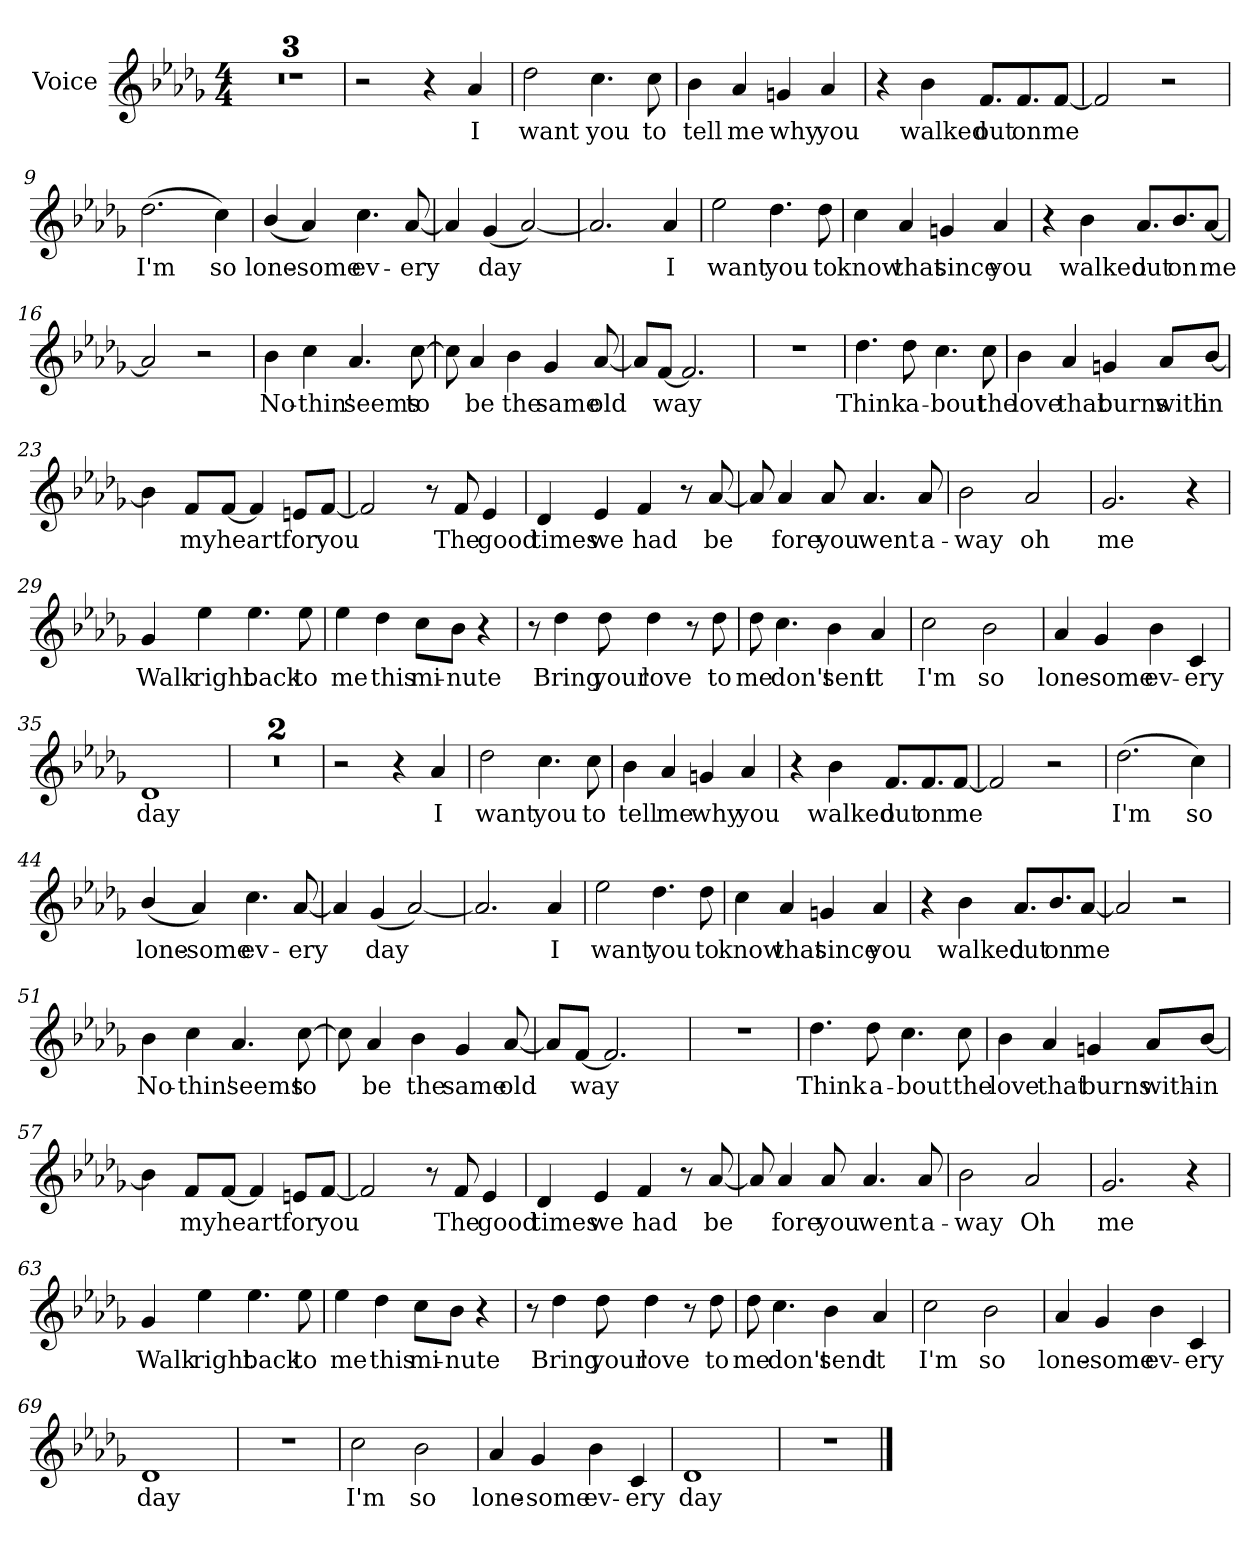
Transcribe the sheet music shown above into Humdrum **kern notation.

**kern	**text
*part1	*part1
*staff1	*staff1
*I"Voice	*
*I'Vo.	*
*clefG2	*
*k[b-e-a-d-g-]	*
*M4/4	*
=1	=1
1r	.
=2	=2
1r	.
=3	=3
1r	.
=4	=4
2r	.
4r	.
!	!LO:LY:b
4a-/	I
=5	=5
!	!LO:LY:b
2dd-\	want
!	!LO:LY:b
4.cc\	you
!	!LO:LY:b
8cc\	to
=6	=6
!	!LO:LY:b
4b-\	tell
!	!LO:LY:b
4a-/	me
!	!LO:LY:b
4gn/	why
!	!LO:LY:b
4a-/	you
=7	=7
4r	.
!	!LO:LY:b
4b-\	walked
!	!LO:LY:b
8.f/L	out
!	!LO:LY:b
8.f/	on
!	!LO:LY:b
[8f/J	me
!!LO:LB:g=z
=8	=8
2f/]	.
2r	.
=9	=9
!	!LO:LY:b
(>2.dd-\	I'm
!	!LO:LY:b
4cc\)	so
=10	=10
!	!LO:LY:b
(<4b-/	lone-
!	!LO:LY:b
4a-/)	-some
!	!LO:LY:b
4.cc\	ev-
!	!LO:LY:b
[8a-/	-ery
=11	=11
4a-/]	.
!	!LO:LY:b
(<4g-/	day
[2a-/)	.
=12	=12
2.a-/]	.
!	!LO:LY:b
4a-/	I
=13	=13
!	!LO:LY:b
2ee-\	want
!	!LO:LY:b
4.dd-\	you
!	!LO:LY:b
8dd-\	to
!!LO:LB:g=z
=14	=14
!	!LO:LY:b
4cc\	know
!	!LO:LY:b
4a-/	that
!	!LO:LY:b
4gn/	since
!	!LO:LY:b
4a-/	you
=15	=15
4r	.
!	!LO:LY:b
4b-\	walked
!	!LO:LY:b
8.a-/L	out
!	!LO:LY:b
8.b-/	on
!	!LO:LY:b
[8a-/J	me
=16	=16
2a-/]	.
2r	.
=17	=17
!	!LO:LY:b
4b-\	No-
!	!LO:LY:b
4cc\	-thin'
!	!LO:LY:b
4.a-/	seems
!	!LO:LY:b
[8cc\	to
!!LO:LB:g=z
=18	=18
8cc\]	.
!	!LO:LY:b
4a-/	be
!	!LO:LY:b
4b-\	the
!	!LO:LY:b
4g-/	same
!	!LO:LY:b
[8a-/	old
=19	=19
8a-/L]	.
!	!LO:LY:b
[8f/J	way
2.f/]	.
=20	=20
1r	.
=21	=21
!	!LO:LY:b
4.dd-\	Think
!	!LO:LY:b
8dd-\	a-
!	!LO:LY:b
4.cc\	-bout
!	!LO:LY:b
8cc\	the
=22	=22
!	!LO:LY:b
4b-\	love
!	!LO:LY:b
4a-/	that
!	!LO:LY:b
4gn/	burns
!	!LO:LY:b
8a-/L	with
!	!LO:LY:b
[8b-/J	in
!!LO:LB:g=z
=23	=23
4b-\]	.
!	!LO:LY:b
8f/L	my
!	!LO:LY:b
[8f/J	heart
4f/]	.
!	!LO:LY:b
8en/L	for
!	!LO:LY:b
[8f/J	you
=24	=24
2f/]	.
8r	.
!	!LO:LY:b
8f/	The
!	!LO:LY:b
4e-/	good
=25	=25
!	!LO:LY:b
4d-/	times
!	!LO:LY:b
4e-/	we
!	!LO:LY:b
4f/	had
8r	.
!	!LO:LY:b
[8a-/	be
=26	=26
8a-/]	.
!	!LO:LY:b
4a-/	fore
!	!LO:LY:b
8a-/	you
!	!LO:LY:b
4.a-/	went
!	!LO:LY:b
8a-/	a-
!!LO:LB:g=z
=27	=27
!	!LO:LY:b
2b-\	-way
!	!LO:LY:b
2a-/	oh
=28	=28
!	!LO:LY:b
2.g-/	me
4r	.
=29	=29
!	!LO:LY:b
4g-/	Walk
!	!LO:LY:b
4ee-\	right
!	!LO:LY:b
4.ee-\	back
!	!LO:LY:b
8ee-\	to
=30	=30
!	!LO:LY:b
4ee-\	me
!	!LO:LY:b
4dd-\	this
!	!LO:LY:b
8cc\L	mi-
!	!LO:LY:b
8b-\J	-nute
4r	.
=31	=31
8r	.
!	!LO:LY:b
4dd-\	Bring
!	!LO:LY:b
8dd-\	your
!	!LO:LY:b
4dd-\	love
8r	.
!	!LO:LY:b
8dd-\	to
!!LO:LB:g=z
=32	=32
!	!LO:LY:b
8dd-\	me
!	!LO:LY:b
4.cc\	don't
!	!LO:LY:b
4b-\	sent
!	!LO:LY:b
4a-/	it
=33	=33
!	!LO:LY:b
2cc\	I'm
!	!LO:LY:b
2b-\	so
=34	=34
!	!LO:LY:b
4a-/	lone-
!	!LO:LY:b
4g-/	-some
!	!LO:LY:b
4b-\	ev-
!	!LO:LY:b
4c/	-ery
=35	=35
!	!LO:LY:b
1d-	day
=36	=36
1r	.
=37	=37
1r	.
=38	=38
2r	.
4r	.
!	!LO:LY:b
4a-/	I
!!LO:LB:g=z
=39	=39
!	!LO:LY:b
2dd-\	want
!	!LO:LY:b
4.cc\	you
!	!LO:LY:b
8cc\	to
=40	=40
!	!LO:LY:b
4b-\	tell
!	!LO:LY:b
4a-/	me
!	!LO:LY:b
4gn/	why
!	!LO:LY:b
4a-/	you
=41	=41
4r	.
!	!LO:LY:b
4b-\	walked
!	!LO:LY:b
8.f/L	out
!	!LO:LY:b
8.f/	on
!	!LO:LY:b
[8f/J	me
=42	=42
2f/]	.
2r	.
=43	=43
!	!LO:LY:b
(>2.dd-\	I'm
!	!LO:LY:b
4cc\)	so
!!LO:PB:g=z
=44	=44
!	!LO:LY:b
(<4b-/	lone-
!	!LO:LY:b
4a-/)	-some
!	!LO:LY:b
4.cc\	ev-
!	!LO:LY:b
[8a-/	-ery
=45	=45
4a-/]	.
!	!LO:LY:b
(<4g-/	day
[2a-/)	.
=46	=46
2.a-/]	.
!	!LO:LY:b
4a-/	I
=47	=47
!	!LO:LY:b
2ee-\	want
!	!LO:LY:b
4.dd-\	you
!	!LO:LY:b
8dd-\	to
=48	=48
!	!LO:LY:b
4cc\	know
!	!LO:LY:b
4a-/	that
!	!LO:LY:b
4gn/	since
!	!LO:LY:b
4a-/	you
!!LO:LB:g=z
=49	=49
4r	.
!	!LO:LY:b
4b-\	walked
!	!LO:LY:b
8.a-/L	out
!	!LO:LY:b
8.b-/	on
!	!LO:LY:b
[8a-/J	me
=50	=50
2a-/]	.
2r	.
=51	=51
!	!LO:LY:b
4b-\	No-
!	!LO:LY:b
4cc\	-thin'
!	!LO:LY:b
4.a-/	seems
!	!LO:LY:b
[8cc\	to
=52	=52
8cc\]	.
!	!LO:LY:b
4a-/	be
!	!LO:LY:b
4b-\	the
!	!LO:LY:b
4g-/	same
!	!LO:LY:b
[8a-/	old
=53	=53
8a-/L]	.
!	!LO:LY:b
[8f/J	way
2.f/]	.
=54	=54
1r	.
!!LO:LB:g=z
=55	=55
!	!LO:LY:b
4.dd-\	Think
!	!LO:LY:b
8dd-\	a-
!	!LO:LY:b
4.cc\	-bout
!	!LO:LY:b
8cc\	the
=56	=56
!	!LO:LY:b
4b-\	love
!	!LO:LY:b
4a-/	that
!	!LO:LY:b
4gn/	burns
!	!LO:LY:b
8a-/L	with-
!	!LO:LY:b
[8b-/J	-in
=57	=57
4b-\]	.
!	!LO:LY:b
8f/L	my
!	!LO:LY:b
[8f/J	heart
4f/]	.
!	!LO:LY:b
8en/L	for
!	!LO:LY:b
[8f/J	you
=58	=58
2f/]	.
8r	.
!	!LO:LY:b
8f/	The
!	!LO:LY:b
4e-/	good
!!LO:LB:g=z
=59	=59
!	!LO:LY:b
4d-/	times
!	!LO:LY:b
4e-/	we
!	!LO:LY:b
4f/	had
8r	.
!	!LO:LY:b
[8a-/	be
=60	=60
8a-/]	.
!	!LO:LY:b
4a-/	fore
!	!LO:LY:b
8a-/	you
!	!LO:LY:b
4.a-/	went
!	!LO:LY:b
8a-/	a-
=61	=61
!	!LO:LY:b
2b-\	-way
!	!LO:LY:b
2a-/	Oh
=62	=62
!	!LO:LY:b
2.g-/	me
4r	.
=63	=63
!	!LO:LY:b
4g-/	Walk
!	!LO:LY:b
4ee-\	right
!	!LO:LY:b
4.ee-\	back
!	!LO:LY:b
8ee-\	to
!!LO:LB:g=z
=64	=64
!	!LO:LY:b
4ee-\	me
!	!LO:LY:b
4dd-\	this
!	!LO:LY:b
8cc\L	mi-
!	!LO:LY:b
8b-\J	-nute
4r	.
=65	=65
8r	.
!	!LO:LY:b
4dd-\	Bring
!	!LO:LY:b
8dd-\	your
!	!LO:LY:b
4dd-\	love
8r	.
!	!LO:LY:b
8dd-\	to
=66	=66
!	!LO:LY:b
8dd-\	me
!	!LO:LY:b
4.cc\	don't
!	!LO:LY:b
4b-\	send
!	!LO:LY:b
4a-/	it
=67	=67
!	!LO:LY:b
2cc\	I'm
!	!LO:LY:b
2b-\	so
!!LO:LB:g=z
=68	=68
!	!LO:LY:b
4a-/	lone-
!	!LO:LY:b
4g-/	-some
!	!LO:LY:b
4b-\	ev-
!	!LO:LY:b
4c/	-ery
=69	=69
!	!LO:LY:b
1d-	day
=70	=70
1r	.
=71	=71
!	!LO:LY:b
2cc\	I'm
!	!LO:LY:b
2b-\	so
=72	=72
!	!LO:LY:b
4a-/	lone-
!	!LO:LY:b
4g-/	-some
!	!LO:LY:b
4b-\	ev-
!	!LO:LY:b
4c/	-ery
=73	=73
!	!LO:LY:b
1d-	day
=74	=74
1r	.
==	==
*-	*-
